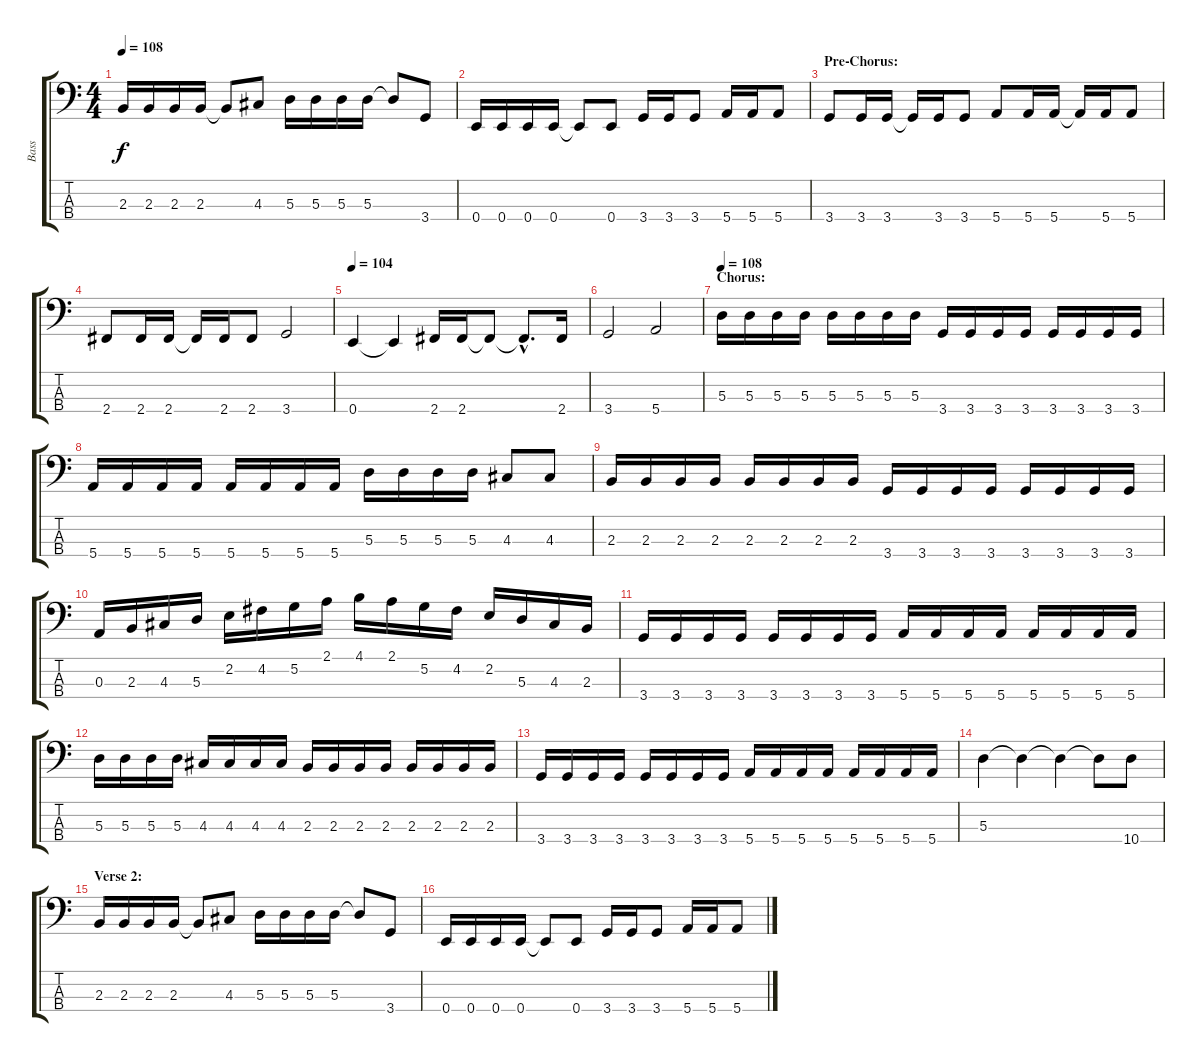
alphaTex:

\track ("Bass" "Bass") {instrument electricbassfinger}
\staff {score tabs}
\tuning (G2 D2 A1 E1) {hide}
\ts (4 4)
\tempo 108
\clef f4
\ks c
2.3.16{dy f} 2.3.16 2.3.16 2.3.16 2.3{t}.8 4.3.8 5.3.16 5.3.16 5.3.16 5.3.16 5.3{t}.8 3.4.8 |
0.4.16 0.4.16 0.4.16 0.4.16 0.4{t}.8 0.4.8 3.4.16 3.4.16 3.4.8 5.4.16 5.4.16 5.4.8 |
\section ("" "Pre-Chorus:")
3.4.8 3.4.16 3.4.16 3.4{t}.16 3.4.16 3.4.8 5.4.8 5.4.16 5.4.16 5.4{t}.16 5.4.16 5.4.8 |
2.4.8 2.4.16 2.4.16 2.4{t}.16 2.4.16 2.4.8 3.4.2 |
\tempo 104
0.4.4 0.4{t}.4 2.4.16 2.4.16 2.4{t}.8 2.4{hac t}.8{d} 2.4.16 |
3.4.2 5.4.2 |
\section ("" "Chorus:")
\tempo 108
5.3.16 5.3.16 5.3.16 5.3.16 5.3.16 5.3.16 5.3.16 5.3.16 3.4.16 3.4.16 3.4.16 3.4.16 3.4.16 3.4.16 3.4.16 3.4.16 |
5.4.16 5.4.16 5.4.16 5.4.16 5.4.16 5.4.16 5.4.16 5.4.16 5.3.16 5.3.16 5.3.16 5.3.16 4.3.8 4.3.8 |
2.3.16 2.3.16 2.3.16 2.3.16 2.3.16 2.3.16 2.3.16 2.3.16 3.4.16 3.4.16 3.4.16 3.4.16 3.4.16 3.4.16 3.4.16 3.4.16 |
0.3.16 2.3.16 4.3.16 5.3.16 2.2.16 4.2.16 5.2.16 2.1.16 4.1.16 2.1.16 5.2.16 4.2.16 2.2.16 5.3.16 4.3.16 2.3.16 |
3.4.16 3.4.16 3.4.16 3.4.16 3.4.16 3.4.16 3.4.16 3.4.16 5.4.16 5.4.16 5.4.16 5.4.16 5.4.16 5.4.16 5.4.16 5.4.16 |
5.3.16 5.3.16 5.3.16 5.3.16 4.3.16 4.3.16 4.3.16 4.3.16 2.3.16 2.3.16 2.3.16 2.3.16 2.3.16 2.3.16 2.3.16 2.3.16 |
3.4.16 3.4.16 3.4.16 3.4.16 3.4.16 3.4.16 3.4.16 3.4.16 5.4.16 5.4.16 5.4.16 5.4.16 5.4.16 5.4.16 5.4.16 5.4.16 |
5.3.4 5.3{t}.4 5.3{t}.4 5.3{t}.8 10.4.8 |
\section ("" "Verse 2:")
2.3.16 2.3.16 2.3.16 2.3.16 2.3{t}.8 4.3.8 5.3.16 5.3.16 5.3.16 5.3.16 5.3{t}.8 3.4.8 |
0.4.16 0.4.16 0.4.16 0.4.16 0.4{t}.8 0.4.8 3.4.16 3.4.16 3.4.8 5.4.16 5.4.16 5.4.8
